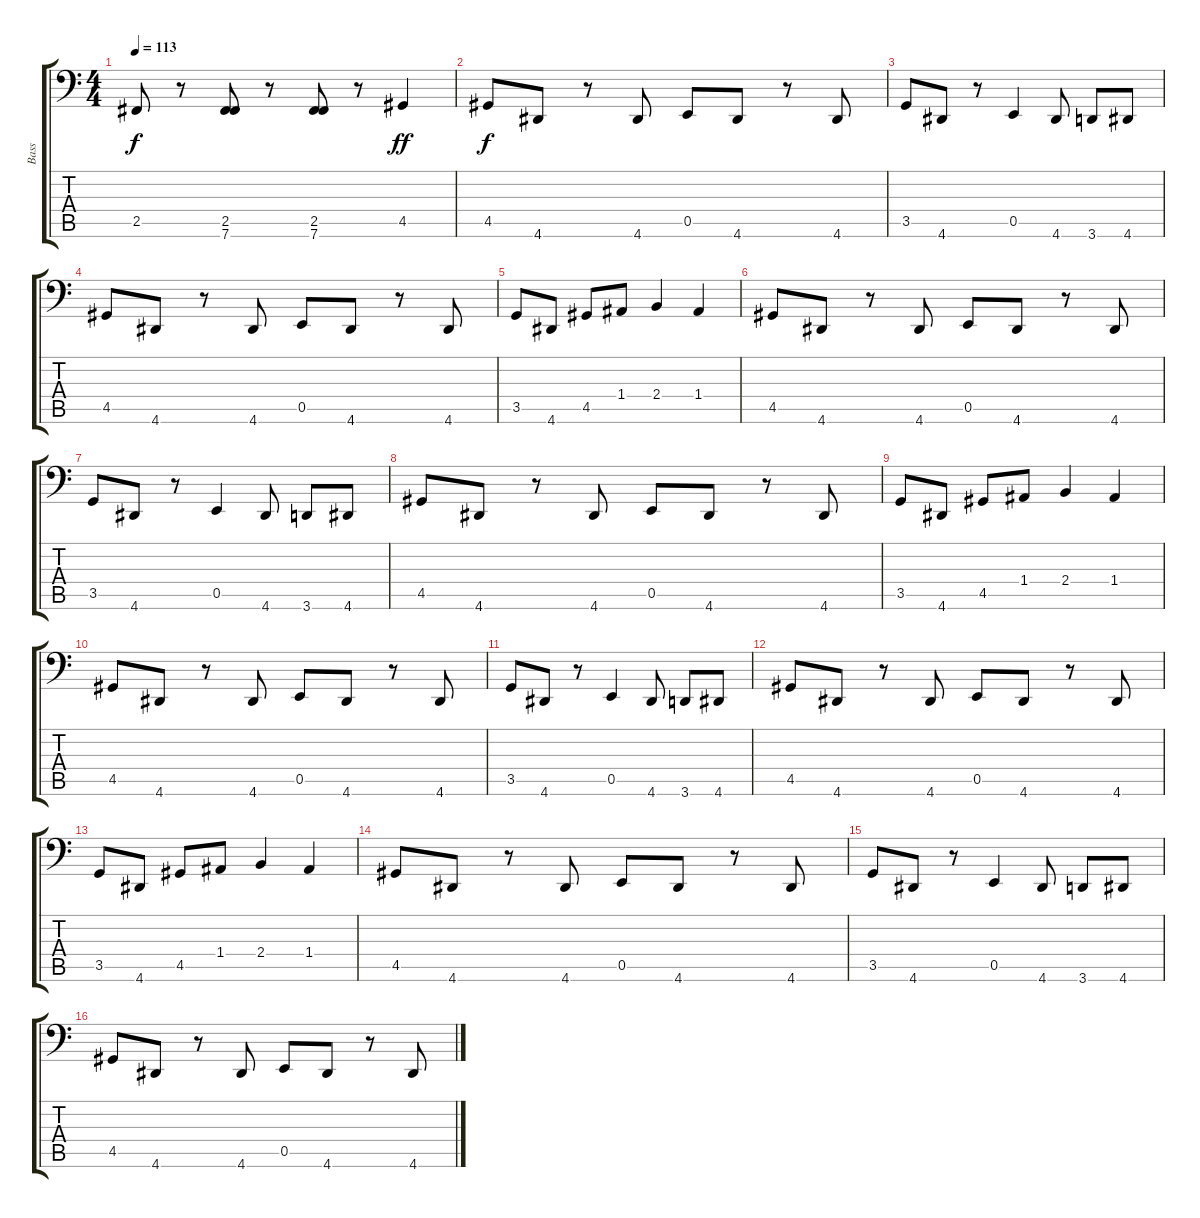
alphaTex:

\track ("Bass" "Bass") {instrument fretlessbass}
\staff {score tabs}
\tuning (C3 G2 D2 A1 E1 B0) {hide}
\ts (4 4)
\tempo 113
\clef f4
\ks c
2.5.8{dy f} r.8 (2.5 7.6).8 r.8 (2.5 7.6).8 r.8 4.5.4{dy ff} |
4.5.8{dy f} 4.6.8 r.8 4.6.8 0.5.8 4.6.8 r.8 4.6.8 |
3.5.8 4.6.8 r.8 0.5.4 4.6.8 3.6.8 4.6.8 |
4.5.8 4.6.8 r.8 4.6.8 0.5.8 4.6.8 r.8 4.6.8 |
3.5.8 4.6.8 4.5.8 1.4.8 2.4.4 1.4.4 |
4.5.8 4.6.8 r.8 4.6.8 0.5.8 4.6.8 r.8 4.6.8 |
3.5.8 4.6.8 r.8 0.5.4 4.6.8 3.6.8 4.6.8 |
4.5.8 4.6.8 r.8 4.6.8 0.5.8 4.6.8 r.8 4.6.8 |
3.5.8 4.6.8 4.5.8 1.4.8 2.4.4 1.4.4 |
4.5.8 4.6.8 r.8 4.6.8 0.5.8 4.6.8 r.8 4.6.8 |
3.5.8 4.6.8 r.8 0.5.4 4.6.8 3.6.8 4.6.8 |
4.5.8 4.6.8 r.8 4.6.8 0.5.8 4.6.8 r.8 4.6.8 |
3.5.8 4.6.8 4.5.8 1.4.8 2.4.4 1.4.4 |
4.5.8 4.6.8 r.8 4.6.8 0.5.8 4.6.8 r.8 4.6.8 |
3.5.8 4.6.8 r.8 0.5.4 4.6.8 3.6.8 4.6.8 |
4.5.8 4.6.8 r.8 4.6.8 0.5.8 4.6.8 r.8 4.6.8
